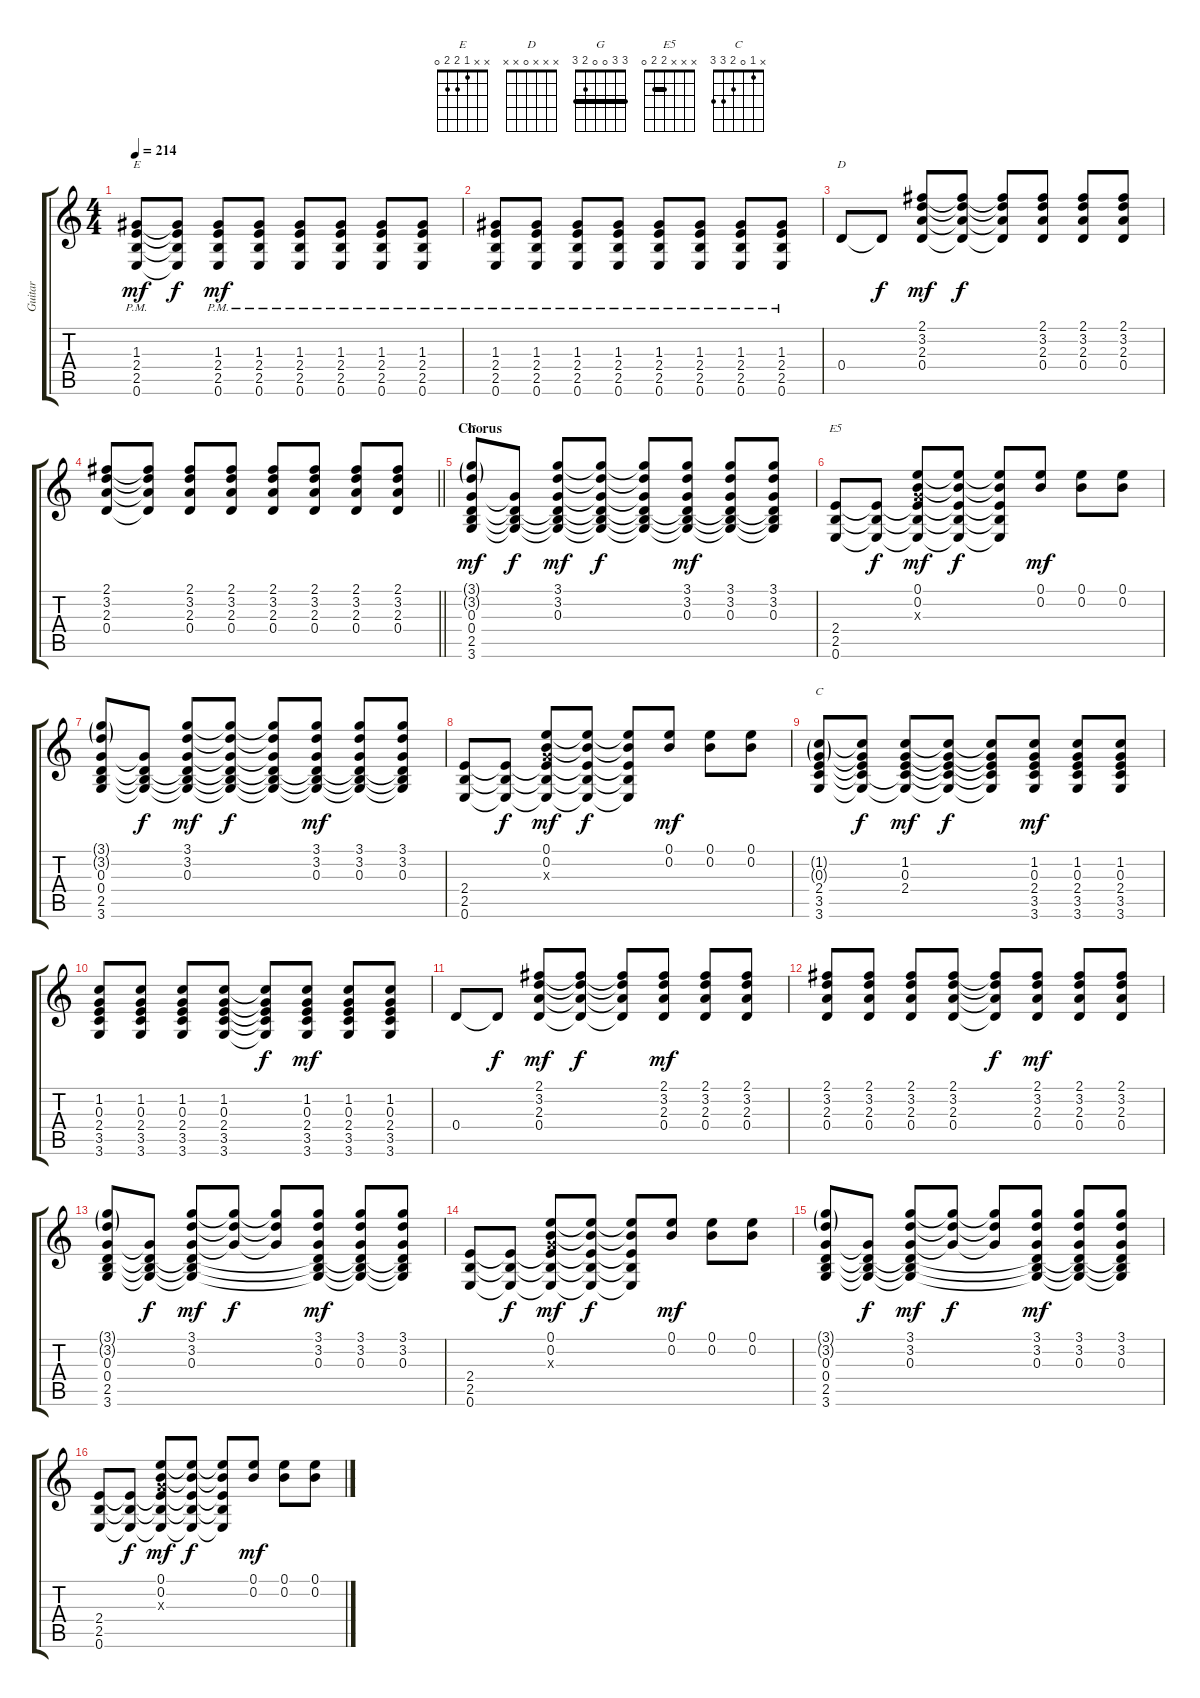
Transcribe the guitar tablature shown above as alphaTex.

\track ("Guitar" "Guitar") {instrument distortionguitar}
\staff {score tabs}
\tuning (E4 B3 G3 D3 A2 E2) {hide}
\chord ("E" x x 1 2 2 0)
\chord ("D" x x x 0 x x)
\chord ("G" 3 3 0 0 2 3) {barre 3}
\chord ("E5" x x x 2 2 0) {barre 2}
\chord ("C" x 1 0 2 3 3)
\ts (4 4)
\tempo 214
\clef g2
\ks c
(1.3{pm} 2.4{pm} 2.5{pm} 0.6{pm}).8{ch "E" dy mf} (1.3{t} 2.4{t} 2.5{t} 0.6{t}).8{dy f} (1.3{pm} 2.4{pm} 2.5{pm} 0.6{pm}).8{dy mf} (1.3{pm} 2.4{pm} 2.5{pm} 0.6{pm}).8 (1.3{pm} 2.4{pm} 2.5{pm} 0.6{pm}).8 (1.3{pm} 2.4{pm} 2.5{pm} 0.6{pm}).8 (1.3{pm} 2.4{pm} 2.5{pm} 0.6{pm}).8 (1.3{pm} 2.4{pm} 2.5{pm} 0.6{pm}).8 |
(1.3{pm} 2.4{pm} 2.5{pm} 0.6{pm}).8 (1.3{pm} 2.4{pm} 2.5{pm} 0.6{pm}).8 (1.3{pm} 2.4{pm} 2.5{pm} 0.6{pm}).8 (1.3{pm} 2.4{pm} 2.5{pm} 0.6{pm}).8 (1.3{pm} 2.4{pm} 2.5{pm} 0.6{pm}).8 (1.3{pm} 2.4{pm} 2.5{pm} 0.6{pm}).8 (1.3{pm} 2.4{pm} 2.5{pm} 0.6{pm}).8 (1.3{pm} 2.4{pm} 2.5{pm} 0.6{pm}).8 |
0.4.8{ch "D"} 0.4{t}.8{dy f} (2.1 3.2 2.3 0.4).8{dy mf} (2.1{t} 3.2{t} 2.3{t} 0.4{t}).8{dy f} (2.1{t} 3.2{t} 2.3{t} 0.4{t}).8 (2.1 3.2 2.3 0.4).8 (2.1 3.2 2.3 0.4).8 (2.1 3.2 2.3 0.4).8 |
\barLineRight lightlight
(2.1 3.2 2.3 0.4).8 (2.1{t} 3.2{t} 2.3{t} 0.4{t}).8 (2.1 3.2 2.3 0.4).8 (2.1 3.2 2.3 0.4).8 (2.1 3.2 2.3 0.4).8 (2.1 3.2 2.3 0.4).8 (2.1 3.2 2.3 0.4).8 (2.1 3.2 2.3 0.4).8 |
\section ("" "Chorus")
(3.1{g} 3.2{g} 0.3 0.4 2.5 3.6).8{ch "G" dy mf} (0.3{t} 0.4{t} 2.5{t} 3.6{t}).8{dy f} (3.1 3.2 0.3 0.4{t} 2.5{t} 3.6{t}).8{dy mf} (3.1{t} 3.2{t} 0.3{t} 0.4{t} 2.5{t} 3.6{t}).8{dy f} (3.1{t} 3.2{t} 0.3{t} 0.4{t} 2.5{t} 3.6{t}).8 (3.1 3.2 0.3 0.4{t} 2.5{t} 3.6{t}).8{dy mf} (3.1 3.2 0.3 0.4{t} 2.5{t} 3.6{t}).8 (3.1 3.2 0.3 0.4{t} 2.5{t} 3.6{t}).8 |
(2.4 2.5 0.6).8{ch "E5"} (2.4{t} 2.5{t} 0.6{t}).8{dy f} (0.1 0.2 0.3{x} 2.4{t} 2.5{t} 0.6{t}).8{dy mf} (0.1{t} 0.2{t} 2.4{t} 2.5{t} 0.6{t}).8{dy f} (0.1{t} 0.2{t} 2.4{t} 2.5{t} 0.6{t}).8 (0.1 0.2).8{dy mf} (0.1 0.2).8 (0.1 0.2).8 |
(3.1{g} 3.2{g} 0.3 0.4 2.5 3.6).8 (0.3{t} 0.4{t} 2.5{t} 3.6{t}).8{dy f} (3.1 3.2 0.3 0.4{t} 2.5{t} 3.6{t}).8{dy mf} (3.1{t} 3.2{t} 0.3{t} 0.4{t} 2.5{t} 3.6{t}).8{dy f} (3.1{t} 3.2{t} 0.3{t} 0.4{t} 2.5{t} 3.6{t}).8 (3.1 3.2 0.3 0.4{t} 2.5{t} 3.6{t}).8{dy mf} (3.1 3.2 0.3 0.4{t} 2.5{t} 3.6{t}).8 (3.1 3.2 0.3 0.4{t} 2.5{t} 3.6{t}).8 |
(2.4 2.5 0.6).8 (2.4{t} 2.5{t} 0.6{t}).8{dy f} (0.1 0.2 0.3{x} 2.4{t} 2.5{t} 0.6{t}).8{dy mf} (0.1{t} 0.2{t} 2.4{t} 2.5{t} 0.6{t}).8{dy f} (0.1{t} 0.2{t} 2.4{t} 2.5{t} 0.6{t}).8 (0.1 0.2).8{dy mf} (0.1 0.2).8 (0.1 0.2).8 |
(1.2{g} 0.3{g} 2.4 3.5 3.6).8{ch "C"} (1.2{t} 0.3{t} 2.4{t} 3.5{t} 3.6{t}).8{dy f} (1.2 0.3 2.4 3.5{t} 3.6{t}).8{dy mf} (1.2{t} 0.3{t} 2.4{t} 3.5{t} 3.6{t}).8{dy f} (1.2{t} 0.3{t} 2.4{t} 3.5{t} 3.6{t}).8 (1.2 0.3 2.4 3.5 3.6).8{dy mf} (1.2 0.3 2.4 3.5 3.6).8 (1.2 0.3 2.4 3.5 3.6).8 |
(1.2 0.3 2.4 3.5 3.6).8 (1.2 0.3 2.4 3.5 3.6).8 (1.2 0.3 2.4 3.5 3.6).8 (1.2 0.3 2.4 3.5 3.6).8 (1.2{t} 0.3{t} 2.4{t} 3.5{t} 3.6{t}).8{dy f} (1.2 0.3 2.4 3.5 3.6).8{dy mf} (1.2 0.3 2.4 3.5 3.6).8 (1.2 0.3 2.4 3.5 3.6).8 |
0.4.8 0.4{t}.8{dy f} (2.1 3.2 2.3 0.4).8{dy mf} (2.1{t} 3.2{t} 2.3{t} 0.4{t}).8{dy f} (2.1{t} 3.2{t} 2.3{t} 0.4{t}).8 (2.1 3.2 2.3 0.4).8{dy mf} (2.1 3.2 2.3 0.4).8 (2.1 3.2 2.3 0.4).8 |
(2.1 3.2 2.3 0.4).8 (2.1 3.2 2.3 0.4).8 (2.1 3.2 2.3 0.4).8 (2.1 3.2 2.3 0.4).8 (2.1{t} 3.2{t} 2.3{t} 0.4{t}).8{dy f} (2.1 3.2 2.3 0.4).8{dy mf} (2.1 3.2 2.3 0.4).8 (2.1 3.2 2.3 0.4).8 |
(3.1{g} 3.2{g} 0.3 0.4 2.5 3.6).8 (0.3{t} 0.4{t} 2.5{t} 3.6{t}).8{dy f} (3.1 3.2 0.3 0.4{t} 2.5{t} 3.6{t}).8{dy mf} (3.1{t} 3.2{t} 0.3{t}).8{dy f} (3.1{t} 3.2{t} 0.3{t}).8 (3.1 3.2 0.3 0.4{t} 2.5{t} 3.6{t}).8{dy mf} (3.1 3.2 0.3 0.4{t} 2.5{t} 3.6{t}).8 (3.1 3.2 0.3 0.4{t} 2.5{t} 3.6{t}).8 |
(2.4 2.5 0.6).8 (2.4{t} 2.5{t} 0.6{t}).8{dy f} (0.1 0.2 0.3{x} 2.4{t} 2.5{t} 0.6{t}).8{dy mf} (0.1{t} 0.2{t} 2.4{t} 2.5{t} 0.6{t}).8{dy f} (0.1{t} 0.2{t} 2.4{t} 2.5{t} 0.6{t}).8 (0.1 0.2).8{dy mf} (0.1 0.2).8 (0.1 0.2).8 |
(3.1{g} 3.2{g} 0.3 0.4 2.5 3.6).8 (0.3{t} 0.4{t} 2.5{t} 3.6{t}).8{dy f} (3.1 3.2 0.3 0.4{t} 2.5{t} 3.6{t}).8{dy mf} (3.1{t} 3.2{t} 0.3{t}).8{dy f} (3.1{t} 3.2{t} 0.3{t}).8 (3.1 3.2 0.3 0.4{t} 2.5{t} 3.6{t}).8{dy mf} (3.1 3.2 0.3 0.4{t} 2.5{t} 3.6{t}).8 (3.1 3.2 0.3 0.4{t} 2.5{t} 3.6{t}).8 |
(2.4 2.5 0.6).8 (2.4{t} 2.5{t} 0.6{t}).8{dy f} (0.1 0.2 0.3{x} 2.4{t} 2.5{t} 0.6{t}).8{dy mf} (0.1{t} 0.2{t} 2.4{t} 2.5{t} 0.6{t}).8{dy f} (0.1{t} 0.2{t} 2.4{t} 2.5{t} 0.6{t}).8 (0.1 0.2).8{dy mf} (0.1 0.2).8 (0.1 0.2).8
